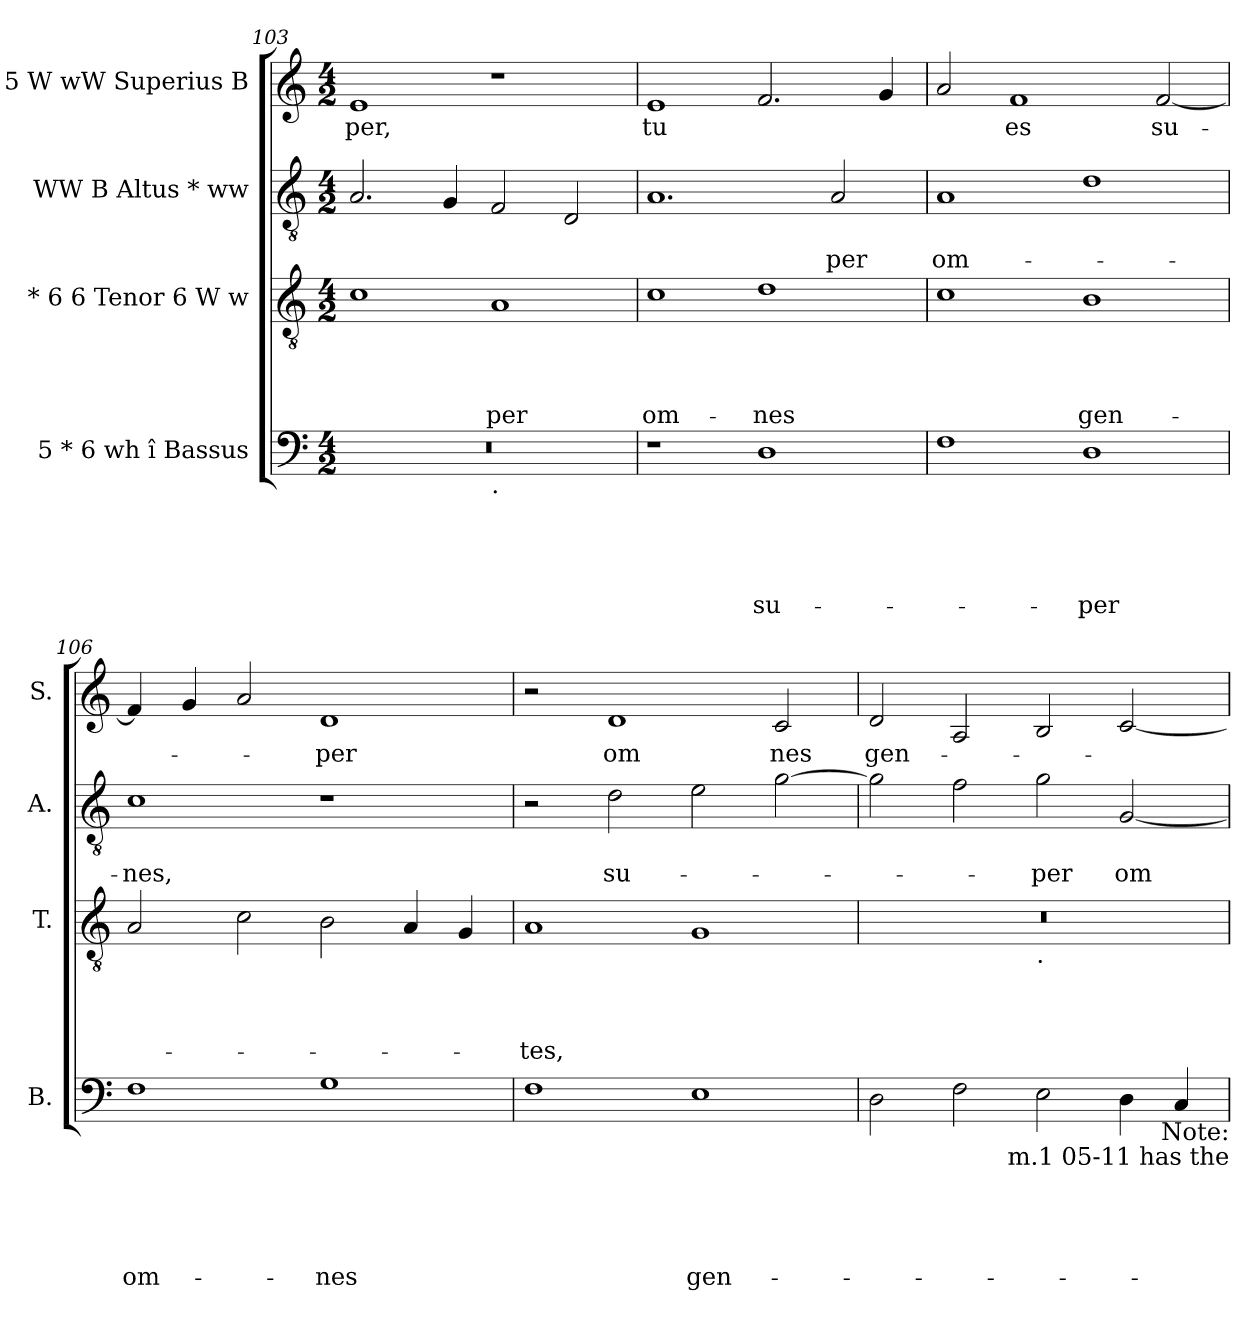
**kern	**text	**text	**text	**text	**text	**kern	**text	**text	**text	**text	**kern	**text	**text	**kern	**text
*part4	*part4	*part4	*part4	*part4	*part4	*part3	*part3	*part3	*part3	*part3	*part2	*part2	*part2	*part1	*part1
*staff4	*staff4	*staff4	*staff4	*staff4	*staff4	*staff3	*staff3	*staff3	*staff3	*staff3	*staff2	*staff2	*staff2	*staff1	*staff1
*I"5 * 6 wh î Bassus	*	*	*	*	*	*I"* 6 6 Tenor 6 W w	*	*	*	*	*I"WW B Altus * ww	*	*	*I"* 5 W wW Superius B	*
*I'B.	*	*	*	*	*	*I'T.	*	*	*	*	*I'A.	*	*	*I'S.	*
!!LO:LB:g=z
*clefF4	*	*	*	*	*	*clefGv2	*	*	*	*	*clefGv2	*	*	*clefG2	*
*k[]	*	*	*	*	*	*k[]	*	*	*	*	*k[]	*	*	*k[]	*
*C:	*	*	*	*	*	*C:	*	*	*	*	*C:	*	*	*C:	*
*M4/2	*	*	*	*	*	*M4/2	*	*	*	*	*M4/2	*	*	*M4/2	*
=103	=103	=103	=103	=103	=103	=103	=103	=103	=103	=103	=103	=103	=103	=103	=103
!	!	!	!	!	!	!	!	!	!	!	!	!	!	!	!LO:LY:b
*^	*	*	*	*	*	*	*	*	*	*	*	*	*	*	*
0r	1ryy	.	.	.	.	.	1c	.	.	.	.	2.A/	.	.	1e	-per,
.	.	.	.	.	.	.	.	.	.	.	.	4G/	.	.	.	.
!	!LO:TX:b:t=.	!	!	!	!	!	!	!	!	!	!	!	!	!	!	!
!	!	!	!	!	!	!	!	!	!	!	!LO:LY:b	!	!	!	!	!
.	1ryy	.	.	.	.	.	1A	.	.	.	-per	2F/	.	.	1r	.
.	.	.	.	.	.	.	.	.	.	.	.	2D/	.	.	.	.
=104	=104	=104	=104	=104	=104	=104	=104	=104	=104	=104	=104	=104	=104	=104	=104	=104
!	!	!	!	!	!	!	!	!	!	!	!LO:LY:b	!	!	!	!	!LO:LY:b
*v	*v	*	*	*	*	*	*	*	*	*	*	*	*	*	*	*
1r	.	.	.	.	.	1c	.	.	.	om-	1.A	.	.	1e	tu
!	!	!	!	!	!LO:LY:b	!	!	!	!	!LO:LY:b	!	!	!	!	!
1D	.	.	.	.	su-	1d	.	.	.	-nes	.	.	.	2.f/	.
!	!	!	!	!	!	!	!	!	!	!	!	!	!LO:LY:b	!	!
.	.	.	.	.	.	.	.	.	.	.	2A/	.	-per	.	.
.	.	.	.	.	.	.	.	.	.	.	.	.	.	4g/	.
=105	=105	=105	=105	=105	=105	=105	=105	=105	=105	=105	=105	=105	=105	=105	=105
!	!	!	!	!	!	!	!	!	!	!	!	!	!LO:LY:b	!	!
1F	.	.	.	.	.	1c	.	.	.	.	1A	.	om-	2a/	.
!	!	!	!	!	!	!	!	!	!	!	!	!	!	!	!LO:LY:b
.	.	.	.	.	.	.	.	.	.	.	.	.	.	1f	es
!	!	!	!	!	!LO:LY:b	!	!	!	!	!LO:LY:b	!	!	!	!	!
1D	.	.	.	.	-per	1B	.	.	.	gen-	1d	.	.	.	.
!	!	!	!	!	!	!	!	!	!	!	!	!	!	!	!LO:LY:b
.	.	.	.	.	.	.	.	.	.	.	.	.	.	[<2f/	su-
=106	=106	=106	=106	=106	=106	=106	=106	=106	=106	=106	=106	=106	=106	=106	=106
!	!	!	!	!	!LO:LY:b	!	!	!	!	!	!	!	!LO:LY:b	!	!
1F	.	.	.	.	om-	2A/	.	.	.	.	1c	.	-nes,	4f/]	.
.	.	.	.	.	.	.	.	.	.	.	.	.	.	4g/	.
.	.	.	.	.	.	2c\	.	.	.	.	.	.	.	2a/	.
!	!	!	!	!	!LO:LY:b	!	!	!	!	!	!	!	!	!	!LO:LY:b
1G	.	.	.	.	-nes	2B\	.	.	.	.	1r	.	.	1d	-per
.	.	.	.	.	.	4A/	.	.	.	.	.	.	.	.	.
.	.	.	.	.	.	4G/	.	.	.	.	.	.	.	.	.
=107	=107	=107	=107	=107	=107	=107	=107	=107	=107	=107	=107	=107	=107	=107	=107
!	!	!	!	!	!	!	!	!	!	!LO:LY:b	!	!	!	!	!
1F	.	.	.	.	.	1A	.	.	.	-tes,	2r	.	.	2r	.
!	!	!	!	!	!	!	!	!	!	!	!	!	!LO:LY:b	!	!LO:LY:b
.	.	.	.	.	.	.	.	.	.	.	2d\	.	su-	1d	om
!	!	!	!	!	!LO:LY:b	!	!	!	!	!	!	!	!	!	!
1E	.	.	.	.	gen-	1G	.	.	.	.	2e\	.	.	.	.
!	!	!	!	!	!	!	!	!	!	!	!	!	!	!	!LO:LY:b
.	.	.	.	.	.	.	.	.	.	.	[<2g\	.	.	2c/	nes
!!LO:LB:g=z
=108	=108	=108	=108	=108	=108	=108	=108	=108	=108	=108	=108	=108	=108	=108	=108
!	!	!	!	!	!	!	!	!	!	!	!	!	!	!	!LO:LY:b
*	*	*	*	*	*	*^	*	*	*	*	*	*	*	*	*
2D\	.	.	.	.	.	0r	1ryy	.	.	.	.	2g\]	.	.	2d/	gen-
2F\	.	.	.	.	.	.	.	.	.	.	.	2f\	.	.	2A/	.
!	!	!	!	!	!	!	!LO:TX:b:t=.	!	!	!	!	!	!	!	!	!
!	!	!	!	!	!	!	!	!	!	!	!	!	!	!LO:LY:b	!	!
2E\	.	.	.	.	.	.	1ryy	.	.	.	.	2g\	.	-per	2B/	.
!	!	!	!	!	!	!	!	!	!	!	!	!	!	!LO:LY:b	!	!
4D\	.	.	.	.	.	.	.	.	.	.	.	[<2G/	.	om-	[<2c/	.
4C/	.	.	.	.	.	.	.	.	.	.	.	.	.	.	.	.
!LO:TX:b:t=Note&colon;	!	!	!	!	!	!	!	!	!	!	!	!	!	!	!	!
!LO:TX:b:t=m.1 05-11 has the	!	!	!	!	!	!	!	!	!	!	!	!	!	!	!	!
*	*	*	*	*	*	*v	*v	*	*	*	*	*	*	*	*	*
=	=	=	=	=	=	=	=	=	=	=	=	=	=	=	=
*-	*-	*-	*-	*-	*-	*-	*-	*-	*-	*-	*-	*-	*-	*-	*-
